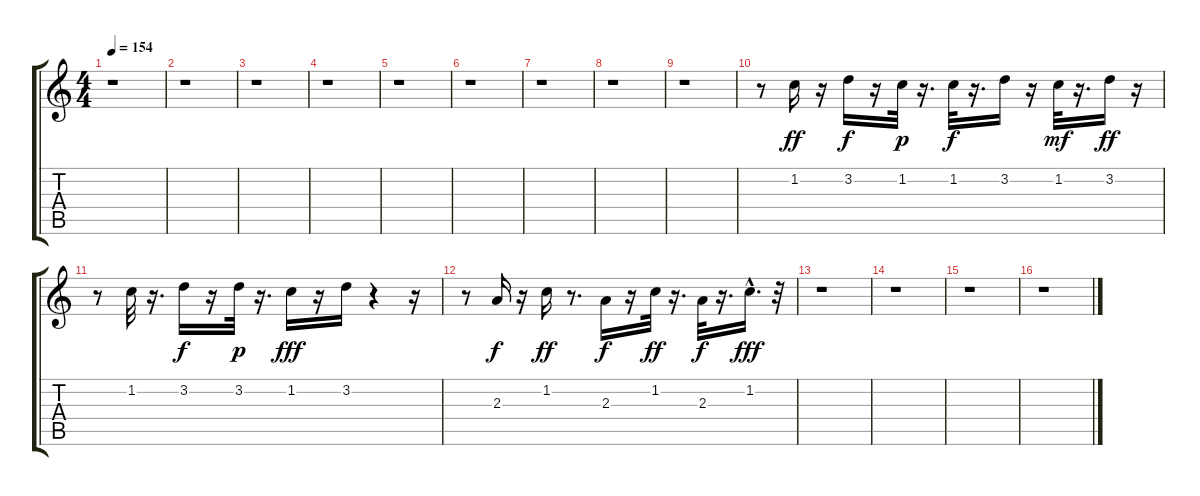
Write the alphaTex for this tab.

\track "" {instrument electricbasspick}
\staff {score tabs}
\tuning (E4 B3 G3 D3 A2 E2) {hide}
\ts (4 4)
\tempo 154
\clef g2
\ks c
r.1{dy fff} |
r.1 |
r.1 |
r.1 |
r.1 |
r.1 |
r.1 |
r.1 |
r.1 |
r.8 1.2.16{dy ff} r.16 3.2.16{dy f} r.16 1.2.32{dy p} r.16{d} 1.2.32{dy f} r.16{d} 3.2.16 r.16 1.2.32{dy mf} r.16{d} 3.2.16{dy ff} r.16 |
r.8 1.2.32 r.16{d} 3.2.16{dy f} r.16 3.2.32{dy p} r.16{d} 1.2.16{dy fff} r.16 3.2.16 r.4 r.16 |
r.8 2.3.16{dy f} r.16 1.2.16{dy ff} r.8{d} 2.3.16{dy f} r.16 1.2.32{dy ff} r.16{d} 2.3.32{dy f} r.16{d} 1.2{hac}.16{d dy fff} r.32 |
r.1 |
r.1 |
r.1 |
r.1
